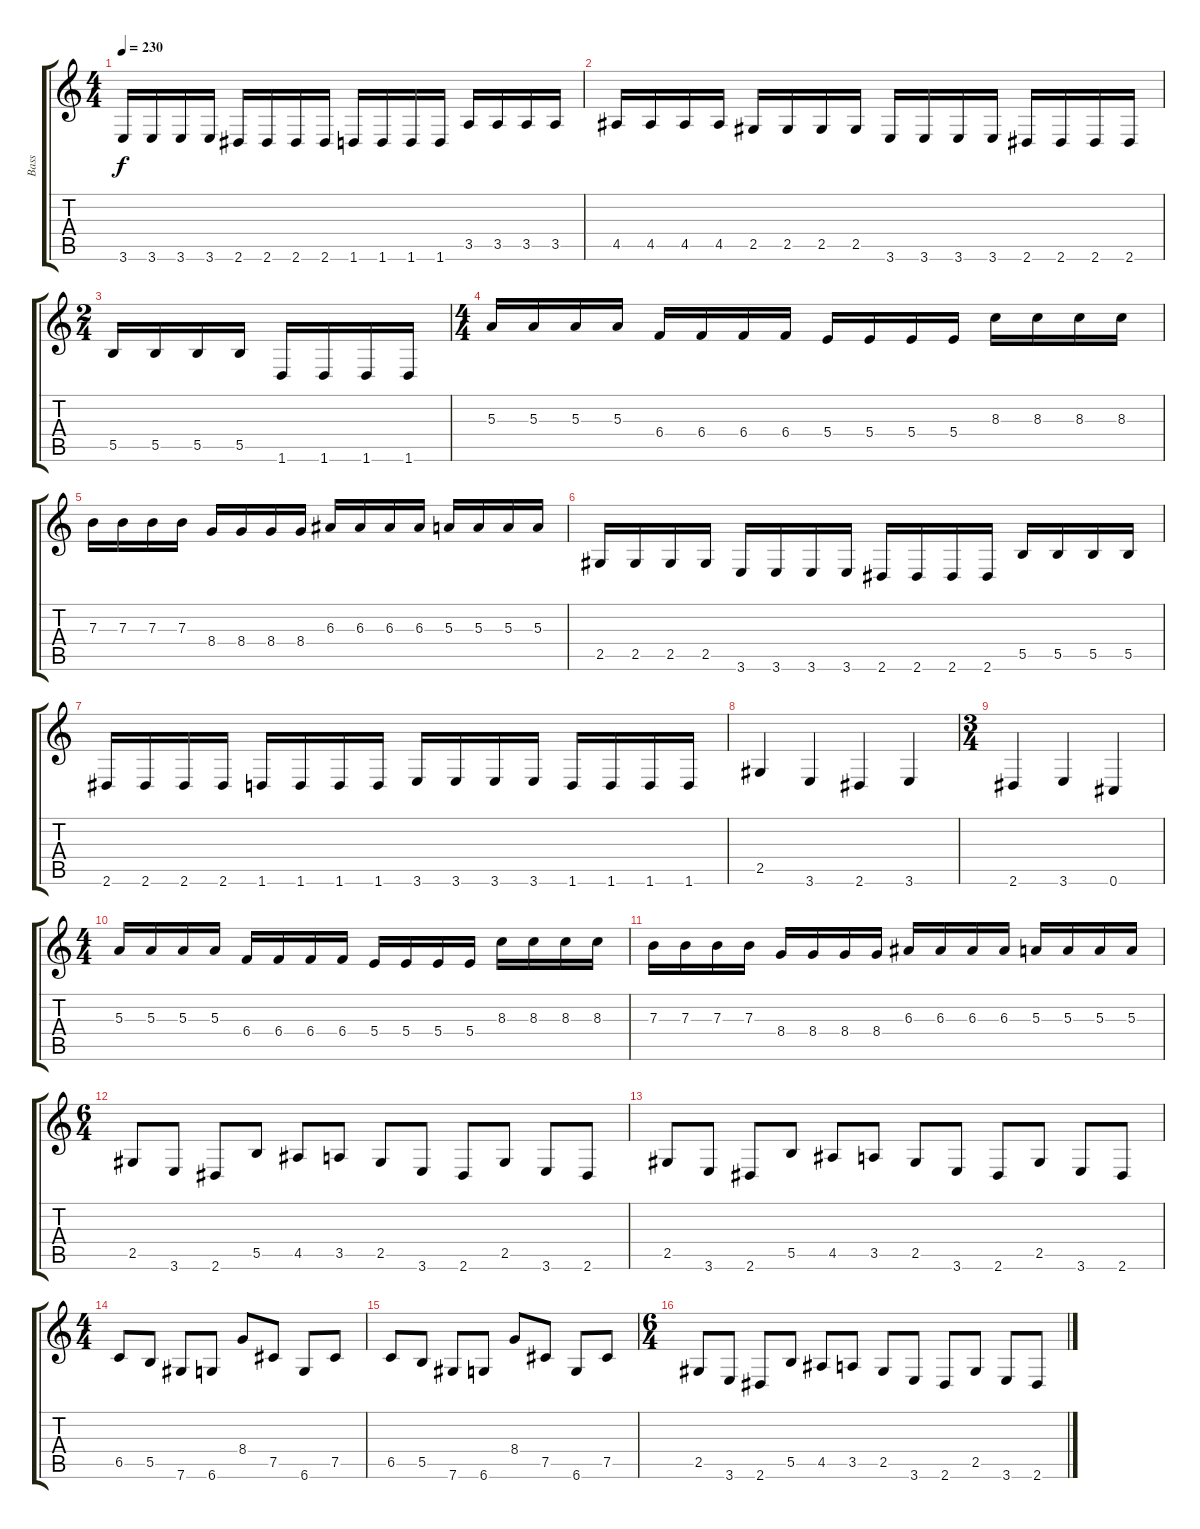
\track ("Bass" "Bass") {instrument electricbassfinger}
\staff {score tabs}
\tuning (Db4 Ab3 E3 B2 Gb2 Db2) {hide}
\ts (4 4)
\tempo 230
\clef g2
\ks c
3.6.16{dy f} 3.6.16 3.6.16 3.6.16 2.6.16 2.6.16 2.6.16 2.6.16 1.6.16 1.6.16 1.6.16 1.6.16 3.5.16 3.5.16 3.5.16 3.5.16 |
4.5.16 4.5.16 4.5.16 4.5.16 2.5.16 2.5.16 2.5.16 2.5.16 3.6.16 3.6.16 3.6.16 3.6.16 2.6.16 2.6.16 2.6.16 2.6.16 |
\ts (2 4)
5.5.16 5.5.16 5.5.16 5.5.16 1.6.16 1.6.16 1.6.16 1.6.16 |
\ts (4 4)
5.3.16 5.3.16 5.3.16 5.3.16 6.4.16 6.4.16 6.4.16 6.4.16 5.4.16 5.4.16 5.4.16 5.4.16 8.3.16 8.3.16 8.3.16 8.3.16 |
7.3.16 7.3.16 7.3.16 7.3.16 8.4.16 8.4.16 8.4.16 8.4.16 6.3.16 6.3.16 6.3.16 6.3.16 5.3.16 5.3.16 5.3.16 5.3.16 |
2.5.16 2.5.16 2.5.16 2.5.16 3.6.16 3.6.16 3.6.16 3.6.16 2.6.16 2.6.16 2.6.16 2.6.16 5.5.16 5.5.16 5.5.16 5.5.16 |
2.6.16 2.6.16 2.6.16 2.6.16 1.6.16 1.6.16 1.6.16 1.6.16 3.6.16 3.6.16 3.6.16 3.6.16 1.6.16 1.6.16 1.6.16 1.6.16 |
2.5.4 3.6.4 2.6.4 3.6.4 |
\ts (3 4)
2.6.4 3.6.4 0.6.4 |
\ts (4 4)
5.3.16 5.3.16 5.3.16 5.3.16 6.4.16 6.4.16 6.4.16 6.4.16 5.4.16 5.4.16 5.4.16 5.4.16 8.3.16 8.3.16 8.3.16 8.3.16 |
7.3.16 7.3.16 7.3.16 7.3.16 8.4.16 8.4.16 8.4.16 8.4.16 6.3.16 6.3.16 6.3.16 6.3.16 5.3.16 5.3.16 5.3.16 5.3.16 |
\ts (6 4)
2.5.8 3.6.8 2.6.8 5.5.8 4.5.8 3.5.8 2.5.8 3.6.8 2.6.8 2.5.8 3.6.8 2.6.8 |
2.5.8 3.6.8 2.6.8 5.5.8 4.5.8 3.5.8 2.5.8 3.6.8 2.6.8 2.5.8 3.6.8 2.6.8 |
\ts (4 4)
6.5.8 5.5.8 7.6.8 6.6.8 8.4.8 7.5.8 6.6.8 7.5.8 |
6.5.8 5.5.8 7.6.8 6.6.8 8.4.8 7.5.8 6.6.8 7.5.8 |
\ts (6 4)
2.5.8 3.6.8 2.6.8 5.5.8 4.5.8 3.5.8 2.5.8 3.6.8 2.6.8 2.5.8 3.6.8 2.6.8
